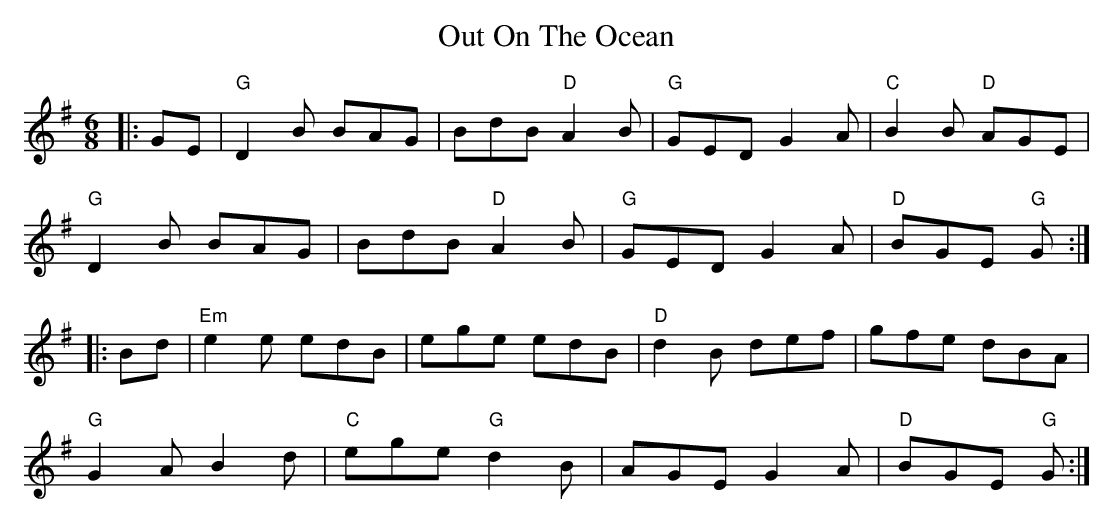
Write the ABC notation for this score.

X:1
T: Out On The Ocean
M: 6/8
L: 1/8
K: Gmaj
|:GE | "G"D2B BAG| BdB "D"A2B| "G"GED G2A| "C"B2B "D"AGE|
"G"D2B BAG| BdB "D"A2B| "G"GED G2A| "D"BGE "G"G :|
|:Bd | "Em"e2e edB| ege edB| "D"d2B def| gfe dBA|
"G"G2A B2d| "C"ege "G"d2B| AGE G2A| "D"BGE "G"G :|
